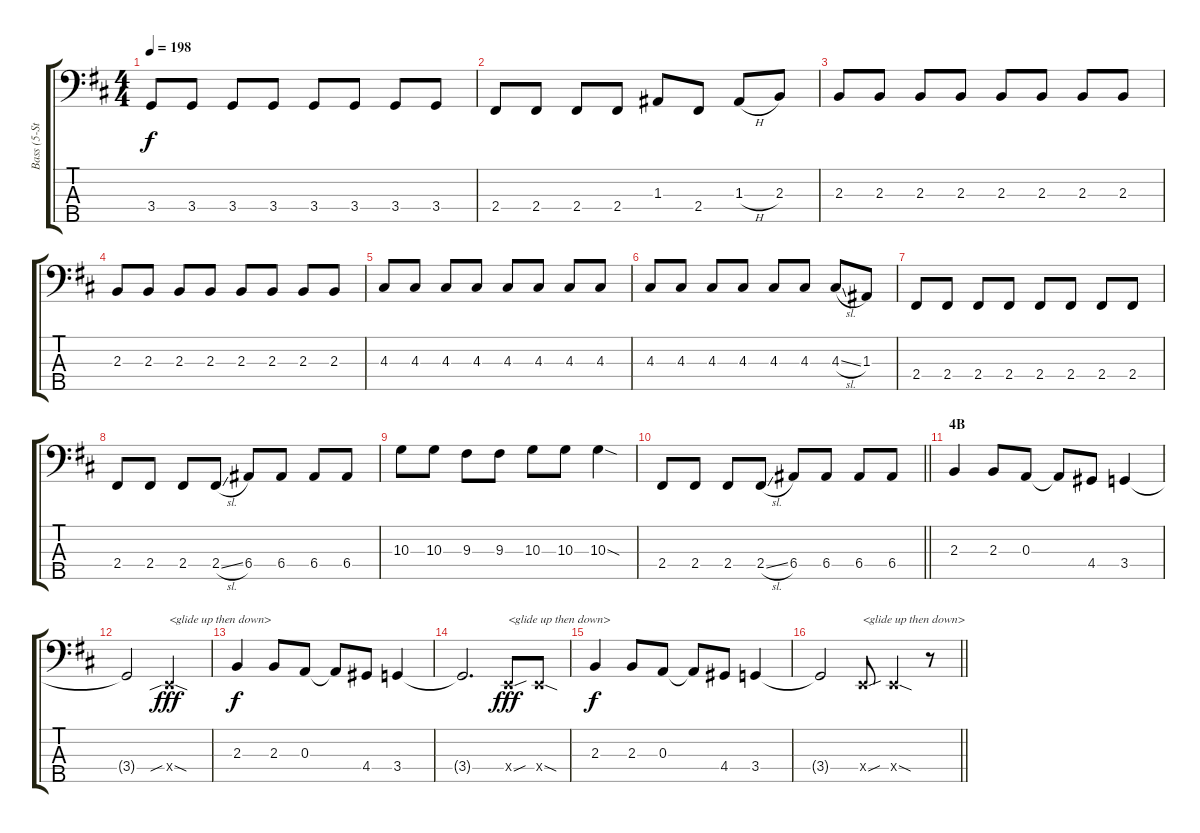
\track ("Bass (5-Strings)" "Bass (5-St") {instrument electricbassfinger}
\staff {score tabs}
\tuning (G2 D2 A1 E1 B0) {hide}
\ts (4 4)
\tempo 198
\clef f4
\ks d
3.4.8{dy f} 3.4.8 3.4.8 3.4.8 3.4.8 3.4.8 3.4.8 3.4.8 |
2.4.8 2.4.8 2.4.8 2.4.8 1.3.8 2.4.8 1.3{h}.8 2.3.8 |
2.3.8 2.3.8 2.3.8 2.3.8 2.3.8 2.3.8 2.3.8 2.3.8 |
2.3.8 2.3.8 2.3.8 2.3.8 2.3.8 2.3.8 2.3.8 2.3.8 |
4.3.8 4.3.8 4.3.8 4.3.8 4.3.8 4.3.8 4.3.8 4.3.8 |
4.3.8 4.3.8 4.3.8 4.3.8 4.3.8 4.3.8 4.3{sl}.8 1.3.8 |
2.4.8 2.4.8 2.4.8 2.4.8 2.4.8 2.4.8 2.4.8 2.4.8 |
2.4.8 2.4.8 2.4.8 2.4{sl}.8 6.4.8 6.4.8 6.4.8 6.4.8 |
10.3.8 10.3.8 9.3.8 9.3.8 10.3.8 10.3.8 10.3{sod}.4 |
\barLineRight lightlight
2.4.8 2.4.8 2.4.8 2.4{sl}.8 6.4.8 6.4.8 6.4.8 6.4.8 |
\section ("" "4B")
2.3.4 2.3.8 0.3.8 0.3{t}.8 4.4.8 3.4.4 |
3.4{t}.2 0.4{sib sod x}.2{txt "<glide up then down>" dy fff} |
2.3.4{dy f} 2.3.8 0.3.8 0.3{t}.8 4.4.8 3.4.4 |
3.4{t}.2{d} 0.4{sou x}.8{txt "<glide up then down>" dy fff} 0.4{sod x}.8 |
2.3.4{dy f} 2.3.8 0.3.8 0.3{t}.8 4.4.8 3.4.4 |
\barLineRight lightlight
3.4{t}.2 0.4{sou x}.8{txt "<glide up then down>"} 0.4{sod x}.4 r.8
